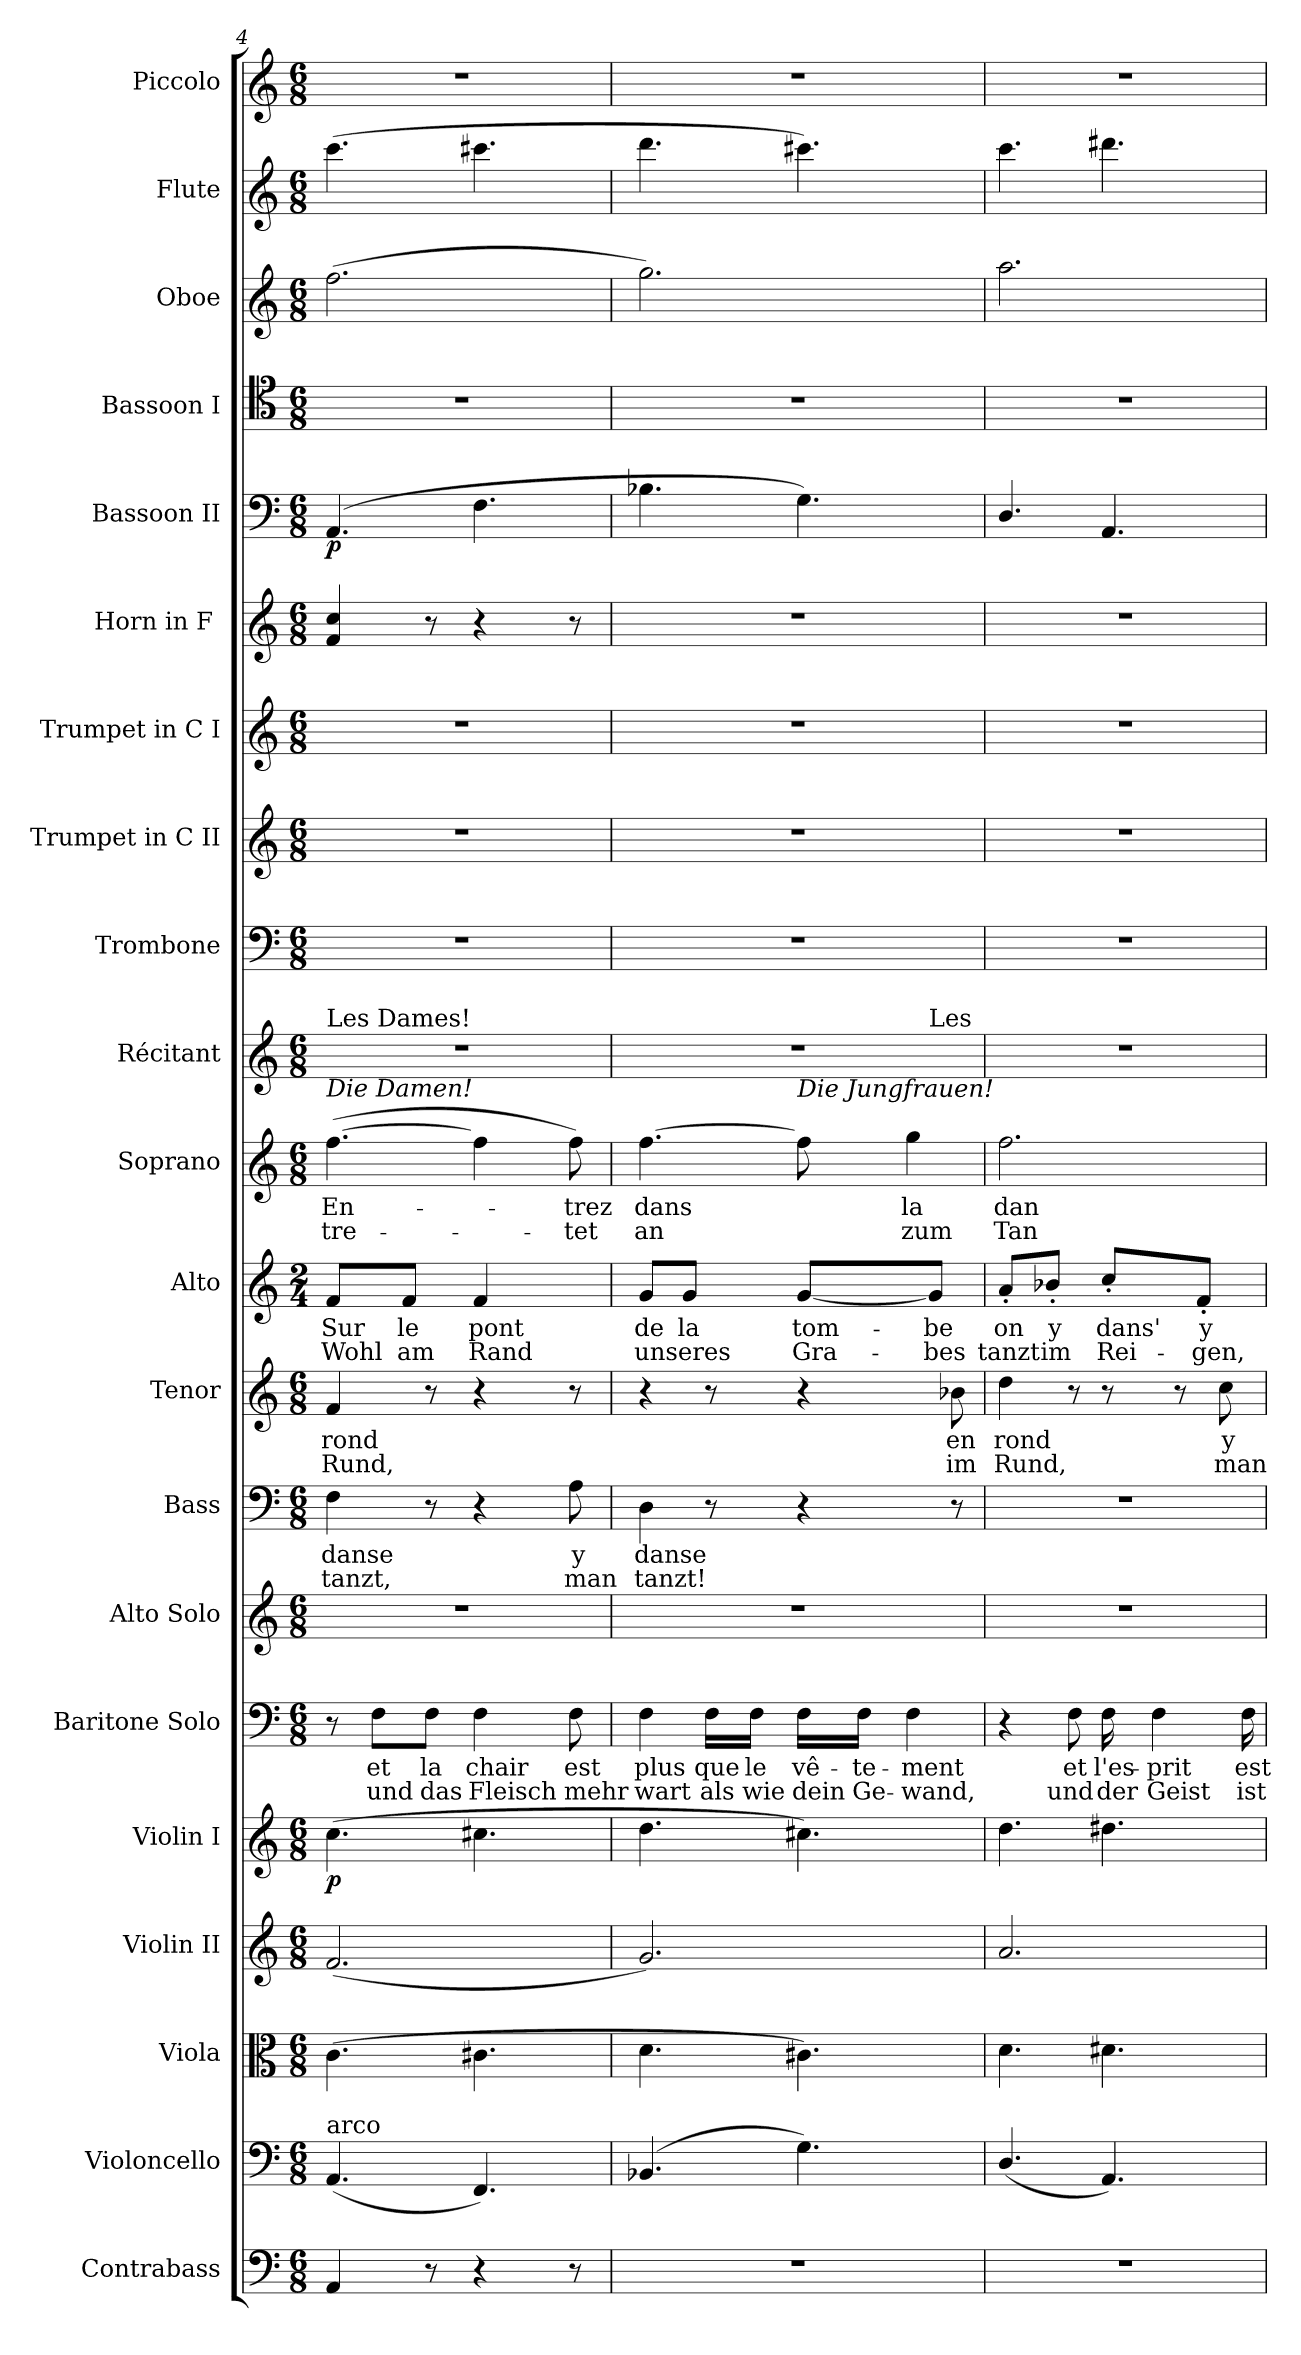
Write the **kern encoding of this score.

**kern	**kern	**kern	**kern	**kern	**dynam	**kern	**text	**text	**kern	**kern	**text	**text	**kern	**text	**text	**kern	**text	**text	**kern	**text	**text	**kern	**kern	**kern	**kern	**kern	**kern	**dynam	**kern	**kern	**kern	**kern
*part21	*part20	*part19	*part18	*part17	*part17	*part16	*part16	*part16	*part15	*part14	*part14	*part14	*part13	*part13	*part13	*part12	*part12	*part12	*part11	*part11	*part11	*part10	*part9	*part8	*part7	*part6	*part5	*part5	*part4	*part3	*part2	*part1
*staff21	*staff20	*staff19	*staff18	*staff17	*staff17	*staff16	*staff16	*staff16	*staff15	*staff14	*staff14	*staff14	*staff13	*staff13	*staff13	*staff12	*staff12	*staff12	*staff11	*staff11	*staff11	*staff10	*staff9	*staff8	*staff7	*staff6	*staff5	*staff5	*staff4	*staff3	*staff2	*staff1
*I"Contrabass	*I"Violoncello	*I"Viola	*I"Violin II	*I"Violin I	*	*I"Baritone Solo	*	*	*I"Alto Solo	*I"Bass	*	*	*I"Tenor	*	*	*I"Alto	*	*	*I"Soprano	*	*	*I"Récitant	*I"Trombone	*I"Trumpet in C II	*I"Trumpet in C I	*I"Horn in F [C]	*I"Bassoon II	*	*I"Bassoon I	*I"Oboe	*I"Flute	*I"Piccolo
*I'Cb.	*I'Vc.	*I'Vla.	*I'Vln. II	*I'Vln. I	*	*I'Bar. Solo	*	*	*I'A. Solo	*I'B.	*	*	*I'T.	*	*	*I'A.	*	*	*I'S.	*	*	*	*I'Tbn.	*	*	*I'Hn.	*I'Bsn. II	*	*I'Bsn. I	*I'Ob.	*I'Fl.	*I'Picc.
*clefF4	*clefF4	*clefC3	*clefG2	*clefG2	*	*clefF4	*	*	*clefG2	*clefF4	*	*	*clefG2	*	*	*clefG2	*	*	*clefG2	*	*	*clefG2	*clefF4	*clefG2	*clefG2	*clefG2	*clefF4	*	*clefC4	*clefG2	*clefG2	*clefG2
*ITrd7c12	*	*	*	*	*	*	*	*	*	*	*	*	*ITrd7c12	*	*	*	*	*	*	*	*	*	*	*	*	*	*	*	*	*	*	*ITrd-7c-12
*k[]	*k[]	*k[]	*k[]	*k[]	*	*k[]	*	*	*k[]	*k[]	*	*	*k[]	*	*	*k[]	*	*	*k[]	*	*	*k[]	*k[]	*k[]	*k[]	*k[]	*k[]	*	*k[]	*k[]	*k[]	*k[]
*C:	*C:	*C:	*C:	*C:	*	*C:	*	*	*C:	*C:	*	*	*C:	*	*	*C:	*	*	*C:	*	*	*C:	*C:	*C:	*C:	*C:	*C:	*	*C:	*C:	*C:	*C:
*M6/8	*M6/8	*M6/8	*M6/8	*M6/8	*	*M6/8	*	*	*M6/8	*M6/8	*	*	*M6/8	*	*	*M2/4	*	*	*M6/8	*	*	*M6/8	*M6/8	*M6/8	*M6/8	*M6/8	*M6/8	*	*M6/8	*M6/8	*M6/8	*M6/8
=4	=4	=4	=4	=4	=4	=4	=4	=4	=4	=4	=4	=4	=4	=4	=4	=4	=4	=4	=4	=4	=4	=4	=4	=4	=4	=4	=4	=4	=4	=4	=4	=4
!	!	!	!	!	!	!	!	!	!	!	!	!LO:LY:i	!	!	!LO:LY:i	!	!	!	!	!	!	!	!	!	!	!	!	!	!	!	!	!
*	*	*	*	*	*	*	*	*	*	*	*	*	*	*	*	*Xtuplet	*	*	*	*	*	*	*	*	*	*	*	*	*	*	*	*
!	!	!	!	!	!	!	!	!	!	!	!	!	!	!	!	!	!	!	!	!	!	!LO:TX:b:i:t=Die Damen!	!	!	!	!	!	!	!	!	!	!
!	!	!	!	!	!	!	!	!	!	!	!	!	!	!	!	!	!	!	!	!	!	!LO:TX:a:t=Les Dames!	!	!	!	!	!	!	!	!	!	!
!	!LO:TX:a:t=arco	!	!	!	!	!	!	!	!	!	!	!	!	!	!	!	!	!	!	!	!	!	!	!	!	!	!	!	!	!	!	!
!	!	!	!	!	!	!	!	!	!	!	!	!	!	!	!	!	!	!LO:LY:i	!	!	!LO:LY:i	!	!	!	!	!	!	!	!	!	!	!
4AAA	(4.AA	(4.c	(2.f	(4.cc	p	8r	.	.	4%3r	4F	danse	tanzt,	4F	rond	Rund,	16%3fL	Sur	Wohl	([4.ff	En-	tre-	4%3r	4%3r	4%3r	4%3r	4f 4cc	(4.AA	p	4%3r	(2.ff	(4.ccc	4%3r
!	!	!	!	!	!	!	!	!LO:LY:i	!	!	!	!	!	!	!	!	!	!	!	!	!	!	!	!	!	!	!	!	!	!	!	!
.	.	.	.	.	.	8FL	et	und	.	.	.	.	.	.	.	.	.	.	.	.	.	.	.	.	.	.	.	.	.	.	.	.
!	!	!	!	!	!	!	!	!	!	!	!	!	!	!	!	!	!	!LO:LY:i	!	!	!	!	!	!	!	!	!	!	!	!	!	!
.	.	.	.	.	.	.	.	.	.	.	.	.	.	.	.	16%3fJ	le	am	.	.	.	.	.	.	.	.	.	.	.	.	.	.
!	!	!	!	!	!	!	!	!LO:LY:i	!	!	!	!	!	!	!	!	!	!	!	!	!	!	!	!	!	!	!	!	!	!	!	!
8r	.	.	.	.	.	8FJ	la	das	.	8r	.	.	8r	.	.	.	.	.	.	.	.	.	.	.	.	8r	.	.	.	.	.	.
!	!	!	!	!	!	!	!	!LO:LY:i	!	!	!	!	!	!	!	!	!	!LO:LY:i	!	!	!	!	!	!	!	!	!	!	!	!	!	!
4r	4.FF)	4.c#X	.	4.cc#X	.	4F	chair	Fleisch	.	4r	.	.	4r	.	.	8%3f	pont	Rand	4ff]	.	.	.	.	.	.	4r	4.F	.	.	.	4.ccc#X	.
!	!	!	!	!	!	!	!	!LO:LY:i	!	!	!	!LO:LY:i	!	!	!	!	!	!	!	!	!LO:LY:i	!	!	!	!	!	!	!	!	!	!	!
8r	.	.	.	.	.	8F	est	mehr	.	8A	y	man	8r	.	.	.	.	.	8ff)	-trez	-tet	.	.	.	.	8r	.	.	.	.	.	.
=5	=5	=5	=5	=5	=5	=5	=5	=5	=5	=5	=5	=5	=5	=5	=5	=5	=5	=5	=5	=5	=5	=5	=5	=5	=5	=5	=5	=5	=5	=5	=5	=5
!	!	!	!	!	!	!	!	!LO:LY:i	!	!	!	!LO:LY:i	!	!	!	!	!	!LO:LY:i	!	!	!LO:LY:i	!	!	!	!	!	!	!	!	!	!	!
*	*	*	*	*	*	*	*	*	*	*	*	*	*	*	*	*	*	*	*	*	*	*^	*	*	*	*	*	*	*	*	*	*
*	*	*	*	*	*	*	*	*	*	*	*	*	*	*	*	*	*	*	*	*	*	*	*^	*	*	*	*	*	*	*	*	*	*
4%3r	(<4.BB-X	4.d	2.g)	4.dd	.	4F	plus	wart	4%3r	4D	danse	tanzt!	4r	.	.	16%3gL	de	unseres	[4.ff	dans	an	4%3r	4.ryy	2ryy	4%3r	4%3r	4%3r	4%3r	4.B-X	.	4%3r	2.gg)	4.ddd	4%3r
.	.	.	.	.	.	.	.	.	.	.	.	.	.	.	.	16%3gJ	la	.	.	.	.	.	.	.	.	.	.	.	.	.	.	.	.	.
!	!	!	!	!	!	!	!	!LO:LY:i	!	!	!	!	!	!	!	!	!	!	!	!	!	!	!	!	!	!	!	!	!	!	!	!	!	!
.	.	.	.	.	.	16FLL	que	als	.	8r	.	.	8r	.	.	.	.	.	.	.	.	.	.	.	.	.	.	.	.	.	.	.	.	.
!	!	!	!	!	!	!	!	!LO:LY:i	!	!	!	!	!	!	!	!	!	!	!	!	!	!	!	!	!	!	!	!	!	!	!	!	!	!
.	.	.	.	.	.	16FJJ	le	wie	.	.	.	.	.	.	.	.	.	.	.	.	.	.	.	.	.	.	.	.	.	.	.	.	.	.
!	!	!	!	!	!	!	!	!	!	!	!	!	!	!	!	!	!	!	!	!	!	!	!LO:TX:b:i:t=Die Jungfrauen!	!	!	!	!	!	!	!	!	!	!	!
!	!	!	!	!	!	!	!	!LO:LY:i	!	!	!	!	!	!	!	!	!	!LO:LY:i	!	!	!	!	!	!	!	!	!	!	!	!	!	!	!	!
.	4.G)	4.c#X)	.	4.cc#X)	.	16FLL	vê-	dein	.	4r	.	.	4r	.	.	[16%3gL	tom-	Gra-	8ff]	.	.	.	4.ryy	.	.	.	.	.	4.G)	.	.	.	4.ccc#X)	.
!	!	!	!	!	!	!	!	!LO:LY:i	!	!	!	!	!	!	!	!	!	!	!	!	!	!	!	!	!	!	!	!	!	!	!	!	!	!
.	.	.	.	.	.	16FJJ	-te-	Ge-	.	.	.	.	.	.	.	.	.	.	.	.	.	.	.	.	.	.	.	.	.	.	.	.	.	.
!	!	!	!	!	!	!	!	!LO:LY:i	!	!	!	!	!	!	!	!	!	!	!	!	!LO:LY:i	!	!	!	!	!	!	!	!	!	!	!	!	!
.	.	.	.	.	.	4F	-ment	-wand,	.	.	.	.	.	.	.	.	.	.	4gg	la	zum	.	.	16ryy	.	.	.	.	.	.	.	.	.	.
!	!	!	!	!	!	!	!	!	!	!	!	!	!	!	!	!	!	!	!	!	!	!	!	!LO:TX:a:t=Les	!	!	!	!	!	!	!	!	!	!
!	!	!	!	!	!	!	!	!	!	!	!	!	!	!	!	!	!	!LO:LY:i	!	!	!	!	!	!	!	!	!	!	!	!	!	!	!	!
.	.	.	.	.	.	.	.	.	.	.	.	.	.	.	.	16%3gJ]	-be	-bes	.	.	.	.	.	8.ryy	.	.	.	.	.	.	.	.	.	.
!	!	!	!	!	!	!	!	!	!	!	!	!	!	!	!LO:LY:i	!	!	!	!	!	!	!	!	!	!	!	!	!	!	!	!	!	!	!
.	.	.	.	.	.	.	.	.	.	8r	.	.	8B-X	en	im	.	.	.	.	.	.	.	.	.	.	.	.	.	.	.	.	.	.	.
=6	=6	=6	=6	=6	=6	=6	=6	=6	=6	=6	=6	=6	=6	=6	=6	=6	=6	=6	=6	=6	=6	=6	=6	=6	=6	=6	=6	=6	=6	=6	=6	=6	=6	=6
!	!	!	!	!	!	!	!	!	!	!	!	!	!	!	!	!	!	!	!	!	!	!LO:TX:a:t=Demoiselles!	!	!	!	!	!	!	!	!	!	!	!	!
!	!	!	!	!	!	!	!	!	!	!	!	!	!	!	!LO:LY:i	!	!	!LO:LY:i	!	!	!LO:LY:i	!	!	!	!	!	!	!	!	!	!	!	!	!
*	*	*	*	*	*	*	*	*	*	*	*	*	*	*	*	*	*	*	*	*	*	*v	*v	*v	*	*	*	*	*	*	*	*	*	*
4%3r	(4.D/	4.d	2.a	4.dd	.	4r	.	.	4%3r	4%3r	.	.	4d	rond	Rund,	16%3a'L	on	tanzt	2.ff	dan-	Tan-	4%3r	4%3r	4%3r	4%3r	4%3r	4.D/	.	4%3r	2.aa	4.ccc	4%3r
!	!	!	!	!	!	!	!	!	!	!	!	!	!	!	!	!	!	!LO:LY:i	!	!	!	!	!	!	!	!	!	!	!	!	!	!
.	.	.	.	.	.	.	.	.	.	.	.	.	.	.	.	16%3b-X'J	y	im	.	.	.	.	.	.	.	.	.	.	.	.	.	.
!	!	!	!	!	!	!	!	!LO:LY:i	!	!	!	!	!	!	!	!	!	!	!	!	!	!	!	!	!	!	!	!	!	!	!	!
.	.	.	.	.	.	8F	et	und	.	.	.	.	8r	.	.	.	.	.	.	.	.	.	.	.	.	.	.	.	.	.	.	.
!	!	!	!	!	!	!	!	!LO:LY:i	!	!	!	!	!	!	!	!	!	!LO:LY:i	!	!	!	!	!	!	!	!	!	!	!	!	!	!
.	4.AA)	4.d#X	.	4.dd#X	.	16F	l'es-	der	.	.	.	.	8r	.	.	16%3cc'L	dans'	Rei-	.	.	.	.	.	.	.	.	4.AA	.	.	.	4.ddd#X	.
!	!	!	!	!	!	!	!	!LO:LY:i	!	!	!	!	!	!	!	!	!	!	!	!	!	!	!	!	!	!	!	!	!	!	!	!
.	.	.	.	.	.	4F	-prit	Geist	.	.	.	.	.	.	.	.	.	.	.	.	.	.	.	.	.	.	.	.	.	.	.	.
.	.	.	.	.	.	.	.	.	.	.	.	.	8r	.	.	.	.	.	.	.	.	.	.	.	.	.	.	.	.	.	.	.
!	!	!	!	!	!	!	!	!	!	!	!	!	!	!	!	!	!	!LO:LY:i	!	!	!	!	!	!	!	!	!	!	!	!	!	!
.	.	.	.	.	.	.	.	.	.	.	.	.	.	.	.	16%3f'J	y	-gen,	.	.	.	.	.	.	.	.	.	.	.	.	.	.
!	!	!	!	!	!	!	!	!	!	!	!	!	!	!	!LO:LY:i	!	!	!	!	!	!	!	!	!	!	!	!	!	!	!	!	!
.	.	.	.	.	.	.	.	.	.	.	.	.	8c	y	man	.	.	.	.	.	.	.	.	.	.	.	.	.	.	.	.	.
!	!	!	!	!	!	!	!	!LO:LY:i	!	!	!	!	!	!	!	!	!	!	!	!	!	!	!	!	!	!	!	!	!	!	!	!
.	.	.	.	.	.	16F	est	ist	.	.	.	.	.	.	.	.	.	.	.	.	.	.	.	.	.	.	.	.	.	.	.	.
=	=	=	=	=	=	=	=	=	=	=	=	=	=	=	=	=	=	=	=	=	=	=	=	=	=	=	=	=	=	=	=	=
*-	*-	*-	*-	*-	*-	*-	*-	*-	*-	*-	*-	*-	*-	*-	*-	*-	*-	*-	*-	*-	*-	*-	*-	*-	*-	*-	*-	*-	*-	*-	*-	*-
